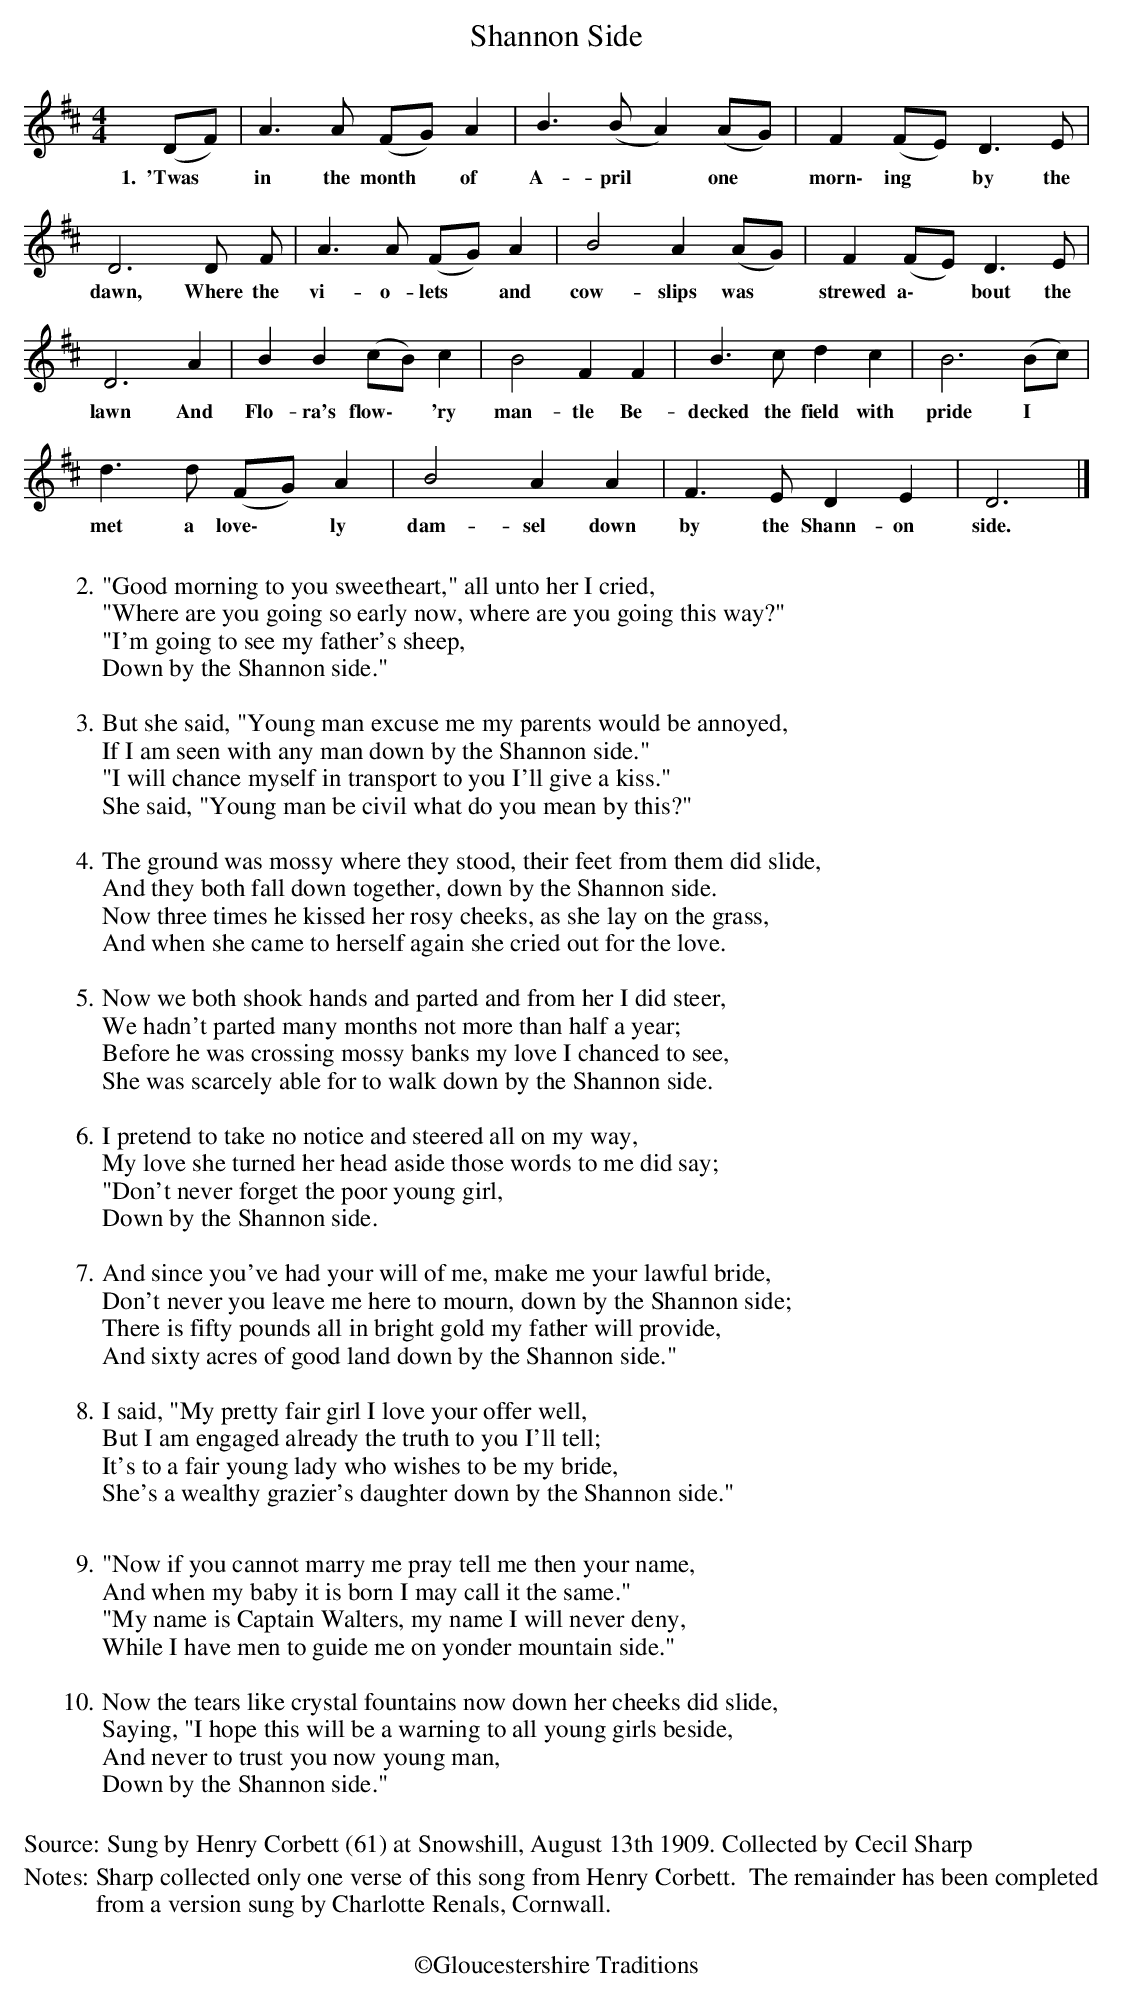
X:1
T:Shannon Side
L:1/8
M:4/4
K:D
(DF) | A3 A (FG) A2 | B3 (B A2) (AG) | F2 (FE) D3 E |$ D6 D F | A3 A (FG) A2 | B4 A2 (AG) |
w:1.~~'Twas *|in the month * of|A- pril * one *|morn\- ing * by the|dawn, Where the|vi- o- lets * and|cow- slips was *|
F2 (FE) D3 E |$ D6 A2 | B2 B2 (cB) c2 | B4 F2 F2 | B3 c d2 c2 | B6 (Bc) |$ d3 d (FG) A2 |
w: strewed a\- * bout the|lawn And|Flo- ra's flow\- * 'ry|man- tle Be-|decked the field with|pride I *|met a love\- * ly|
B4 A2 A2 | F3 E D2 E2 | D6 |]
w: dam- sel down|by the Shann- on|side.|
W:
W:2. "Good morning to you sweetheart," all unto her I cried,
W:"Where are you going so early now, where are you going this way?"
W:"I'm going to see my father's sheep,
W:Down by the Shannon side."
W:
W:3. But she said, "Young man excuse me my parents would be annoyed,
W:If I am seen with any man down by the Shannon side."
W:"I will chance myself in transport to you I'll give a kiss."
W:She said, "Young man be civil what do you mean by this?"
W:
W:4. The ground was mossy where they stood, their feet from them did slide,
W:And they both fall down together, down by the Shannon side.
W:Now three times he kissed her rosy cheeks, as she lay on the grass,
W:And when she came to herself again she cried out for the love.
W:
W:5. Now we both shook hands and parted and from her I did steer,
W:We hadn't parted many months not more than half a year;
W:Before he was crossing mossy banks my love I chanced to see,
W:She was scarcely able for to walk down by the Shannon side.
W:
W:6. I pretend to take no notice and steered all on my way,
W:My love she turned her head aside those words to me did say;
W:"Don't never forget the poor young girl,
W:Down by the Shannon side.
W:
W:7. And since you've had your will of me, make me your lawful bride,
W:Don't never you leave me here to mourn, down by the Shannon side;
W:There is fifty pounds all in bright gold my father will provide,
W:And sixty acres of good land down by the Shannon side."
W:
W:8. I said, "My pretty fair girl I love your offer well,
W:But I am engaged already the truth to you I'll tell;
W:It's to a fair young lady who wishes to be my bride,
W:She's a wealthy grazier's daughter down by the Shannon side."
W:
W:9. "Now if you cannot marry me pray tell me then your name,
W:And when my baby it is born I may call it the same."
W:"My name is Captain Walters, my name I will never deny,
W:While I have men to guide me on yonder mountain side."
W:
W:10. Now the tears like crystal fountains now down her cheeks did slide,
W:Saying, "I hope this will be a warning to all young girls beside,
W:And never to trust you now young man,
W:Down by the Shannon side."
W:
